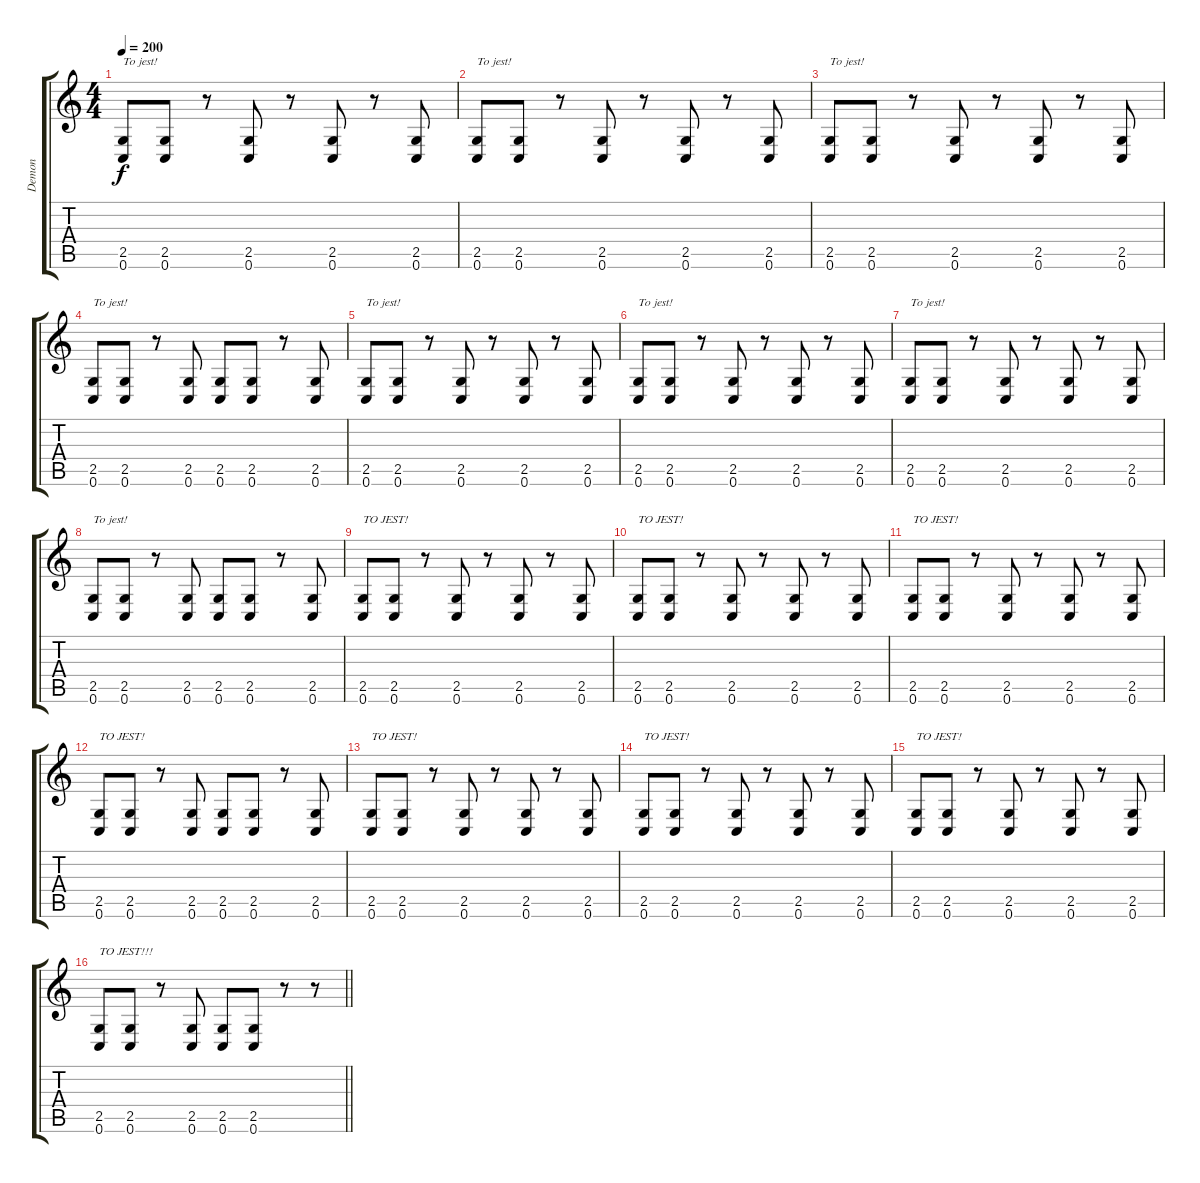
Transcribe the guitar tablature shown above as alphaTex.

\track ("Demon" "Demon") {instrument distortionguitar}
\staff {score tabs}
\tuning (C4 G3 Eb3 Bb2 F2 C2) {hide}
\ts (4 4)
\tempo 200
\clef g2
\ks c
(2.5 0.6).8{txt "To jest!" dy f} (2.5 0.6).8 r.8 (2.5 0.6).8 r.8 (2.5 0.6).8 r.8 (2.5 0.6).8 |
(2.5 0.6).8{txt "To jest!"} (2.5 0.6).8 r.8 (2.5 0.6).8 r.8 (2.5 0.6).8 r.8 (2.5 0.6).8 |
(2.5 0.6).8{txt "To jest!"} (2.5 0.6).8 r.8 (2.5 0.6).8 r.8 (2.5 0.6).8 r.8 (2.5 0.6).8 |
(2.5 0.6).8{txt "To jest!"} (2.5 0.6).8 r.8 (2.5 0.6).8 (2.5 0.6).8 (2.5 0.6).8 r.8 (2.5 0.6).8 |
(2.5 0.6).8{txt "To jest!"} (2.5 0.6).8 r.8 (2.5 0.6).8 r.8 (2.5 0.6).8 r.8 (2.5 0.6).8 |
(2.5 0.6).8{txt "To jest!"} (2.5 0.6).8 r.8 (2.5 0.6).8 r.8 (2.5 0.6).8 r.8 (2.5 0.6).8 |
(2.5 0.6).8{txt "To jest!"} (2.5 0.6).8 r.8 (2.5 0.6).8 r.8 (2.5 0.6).8 r.8 (2.5 0.6).8 |
(2.5 0.6).8{txt "To jest!"} (2.5 0.6).8 r.8 (2.5 0.6).8 (2.5 0.6).8 (2.5 0.6).8 r.8 (2.5 0.6).8 |
(2.5 0.6).8{txt "TO JEST!"} (2.5 0.6).8 r.8 (2.5 0.6).8 r.8 (2.5 0.6).8 r.8 (2.5 0.6).8 |
(2.5 0.6).8{txt "TO JEST!"} (2.5 0.6).8 r.8 (2.5 0.6).8 r.8 (2.5 0.6).8 r.8 (2.5 0.6).8 |
(2.5 0.6).8{txt "TO JEST!"} (2.5 0.6).8 r.8 (2.5 0.6).8 r.8 (2.5 0.6).8 r.8 (2.5 0.6).8 |
(2.5 0.6).8{txt "TO JEST!"} (2.5 0.6).8 r.8 (2.5 0.6).8 (2.5 0.6).8 (2.5 0.6).8 r.8 (2.5 0.6).8 |
(2.5 0.6).8{txt "TO JEST!"} (2.5 0.6).8 r.8 (2.5 0.6).8 r.8 (2.5 0.6).8 r.8 (2.5 0.6).8 |
(2.5 0.6).8{txt "TO JEST!"} (2.5 0.6).8 r.8 (2.5 0.6).8 r.8 (2.5 0.6).8 r.8 (2.5 0.6).8 |
(2.5 0.6).8{txt "TO JEST!"} (2.5 0.6).8 r.8 (2.5 0.6).8 r.8 (2.5 0.6).8 r.8 (2.5 0.6).8 |
\barLineRight lightlight
(2.5 0.6).8{txt "TO JEST!!!"} (2.5 0.6).8 r.8 (2.5 0.6).8 (2.5 0.6).8 (2.5 0.6).8 r.8 r.8
